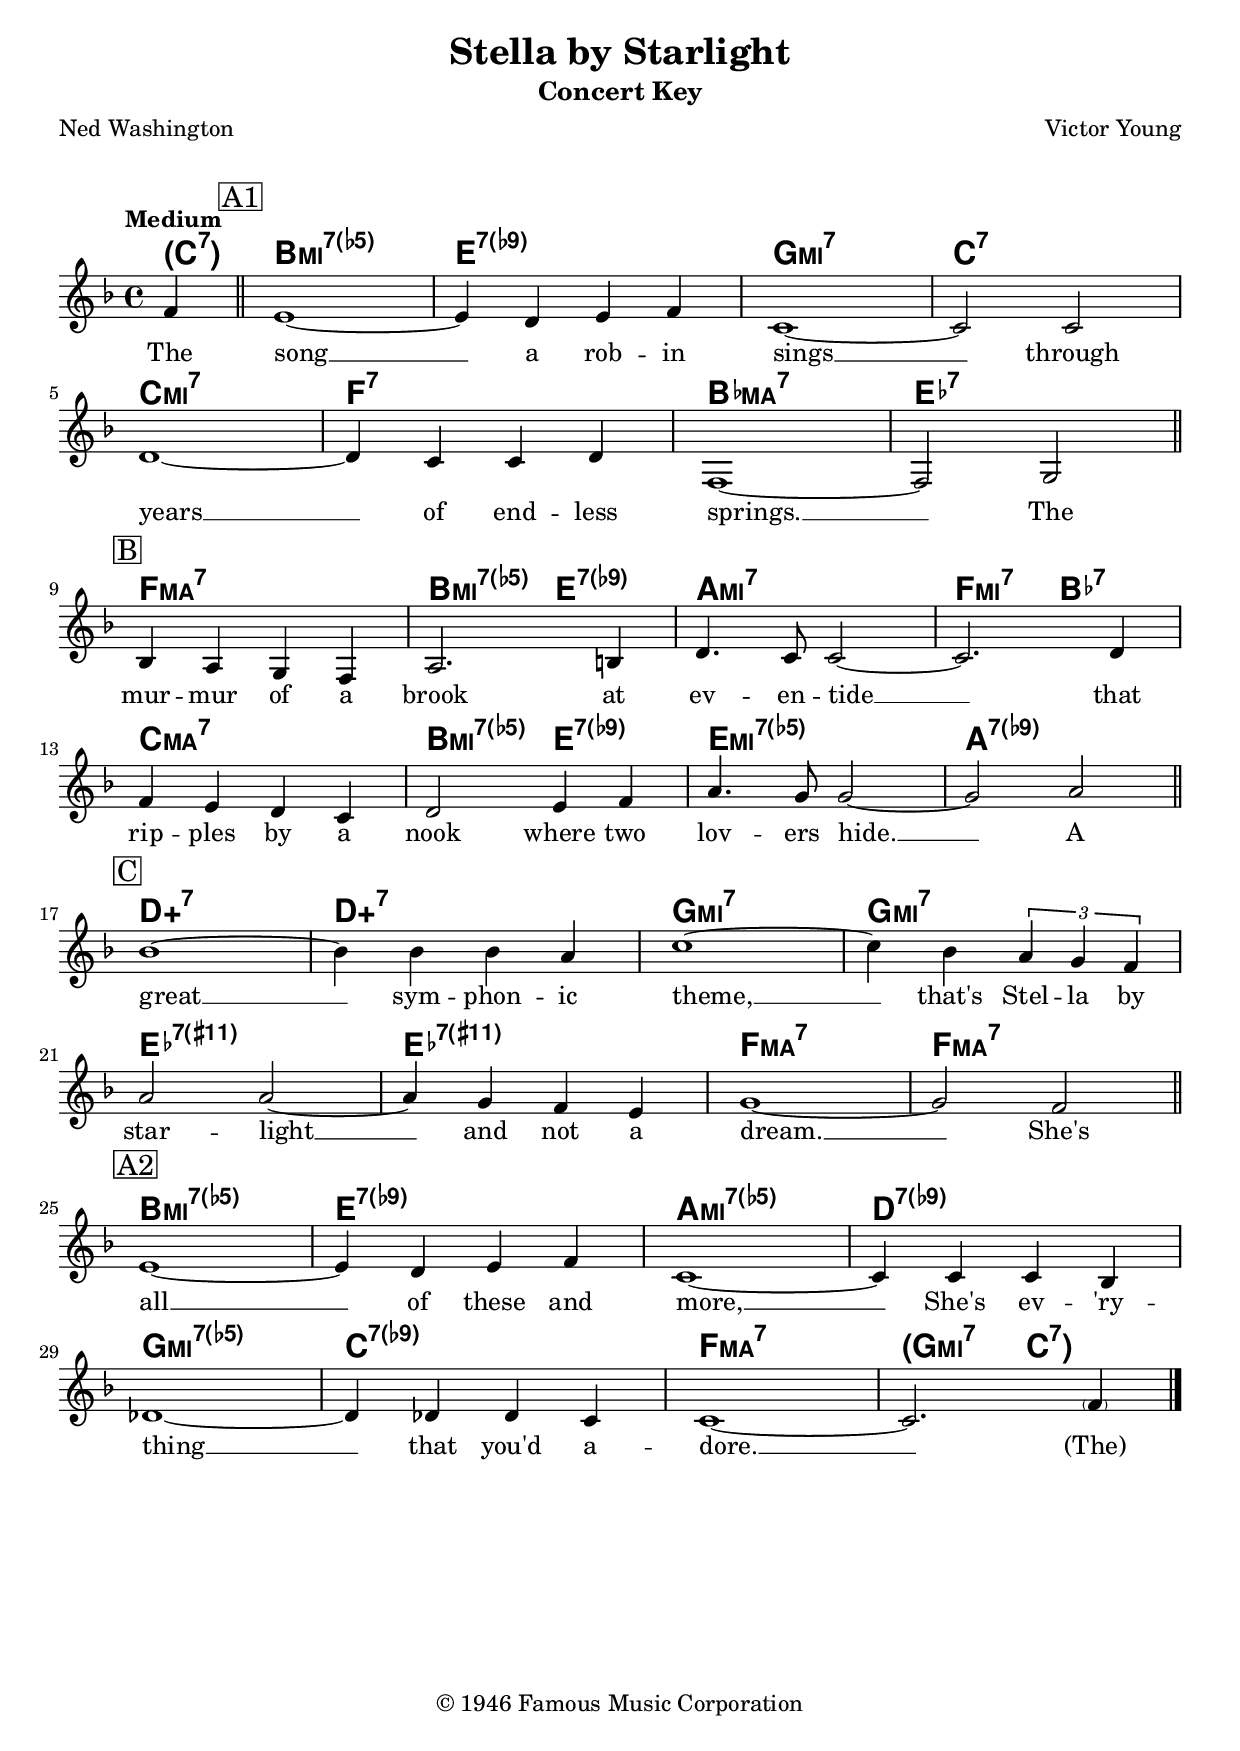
\version "2.24.0"

\include "english.ly"

instrument = "Concert Key"
whatKey = f
whatClef = "treble"

maleSinger = ##f

%% -*- Mode: LilyPond -*-

\include "lead-sheets.ily"

\header {
  title = "Stella by Starlight"
  subtitle = \instrument
  poet = "Ned Washington"
  composer = "Victor Young"
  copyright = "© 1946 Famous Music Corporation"
}

refrainLyrics =
#(if maleSinger
  #{ 
  \lyricmode {
  The song __ a rob -- in sings __ 
  through years __ of end -- less springs. __
  The mur -- mur of a brook at ev -- en -- tide __
  that rip -- ples by a nook where two lov -- ers hide. __
  A great __ sym -- phon -- ic theme, __
  that's Stel -- la by star -- light __ and not a dream. __
  My heart __ and I a -- gree __ 
  she's ev -- 'ry -- thing on earth to me. __
  (The)
}
  #} #{
  \lyricmode {
  The song __ a rob -- in sings __ 
  through years __ of end -- less springs. __
  The mur -- mur of a brook at ev -- en -- tide __
  that rip -- ples by a nook where two lov -- ers hide. __
  A great __ sym -- phon -- ic theme, __
  that's Stel -- la by star -- light __ and not a dream. __
  She's all __ of these and more, __
  She's ev -- 'ry -- thing __ that you'd a -- dore. __
  (The)
}
  #}
  )
refrainChords = \chordmode {
  \chordInsideParens{ f4:7 }

  e1:m7.5- a1:7.9- c1:m7 f1:7
  f1:m7 bf1:7 ef1:maj7 af1:7

  bf1:maj7 e2:m7.5- a2:7.9- d1:m7 bf2:m7 ef2:7
  f1:maj7 e2:m7.5- a2:7.9- a1:m7.5- d1:7.9-

  g1:7.5+ g1:7.5+ c1:m7 c1:m7
  af1:7.11+ af1:7.11+ bf1:maj7 bf1:maj7

  e1:m7.5- a1:7.9- d1:m7.5- g1:7.9-
  c1:m7.5- f1:7.9- bf1:maj7

  \chordOpenParen{ c2:m7 }
  \chordCloseParen{ f2:7 }
}

refrainKey = bf

refrainMelody = \relative f' {
  \time 4/4
  \key \refrainKey \major
  \clef \whatClef
  \tempo "Medium"

  \partial 4 bf4 |
  \bar "||"

  \mark \markup{ \box "A1" }
  
  a1~ | a4 g4 a4 bf4 | f1~ | f2 f2 |
  \break
  g1~ | g4 f4 f4 g4 | bf,1~ | bf2 c2 |
  
  \bar "||"
  \break

  \mark \markup{ \box "B" }
  
  ef4 d4 c4 bf4 | d2. e4 | g4. f8 f2~ | f2. g4 |
  \break
  bf4 a4 g4 f4 | g2 a4 bf4 | d4. c8 c2~ | c2 d2 |
  
  \bar "||"
  \break

  \mark \markup{ \box "C" }
  
  ef1~ | ef4 ef4 ef4 d4 | f1~ | f4 ef4 \tuplet 3/2 { d4 c4 bf4 } |
  \break
  d2 d2~ | d4 c4 bf4 a4 | c1~ | c2 bf2 |
  
  \bar "||"
  \break

  \mark \markup{ \box "A2" }

  a1~ | a4 g4 a4 bf4 | f1~ | f4 f4 f4 ef4 |
  \break
  gf1~ | gf4 gf4 gf4 f4 | f1~ | f2. \parenthesize bf4 |

  \bar "|."
}

\include "paper.ily"

\markup {
  % Leave a gap after the header
  \vspace #1
}

\include "refrain.ily"

